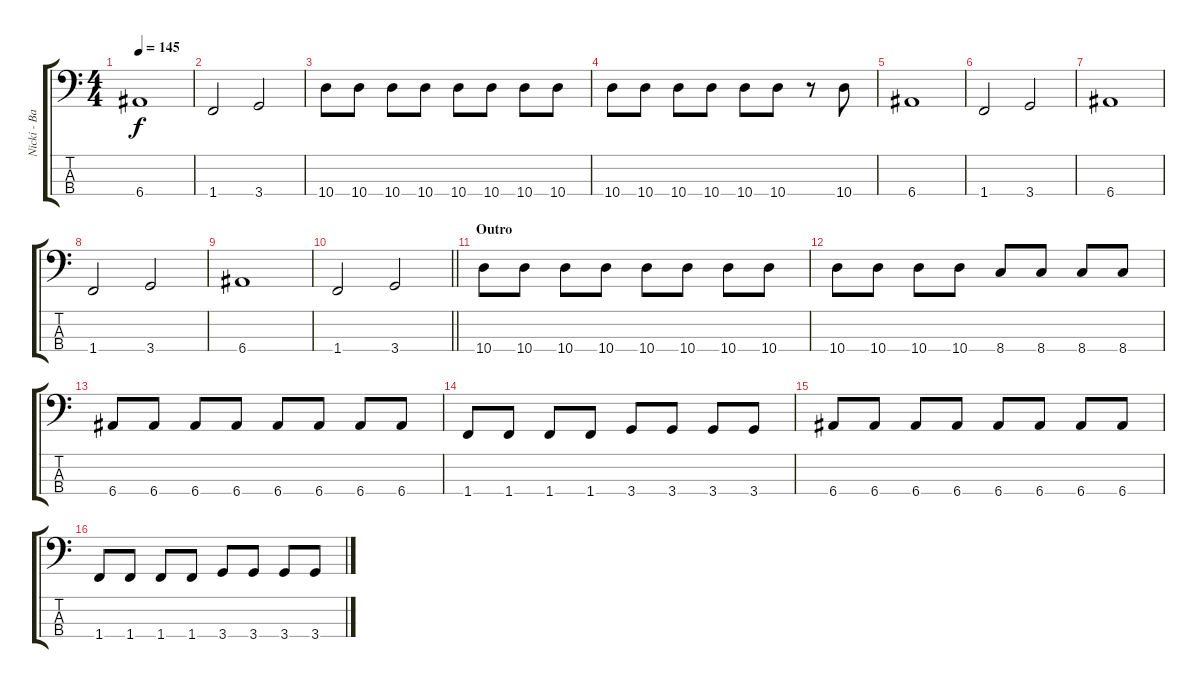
\track ("Nicki - Bass" "Nicki - Ba") {instrument electricbassfinger}
\staff {score tabs}
\tuning (G2 D2 A1 E1) {hide}
\ts (4 4)
\tempo 145
\clef f4
\ks c
6.4.1{dy f} |
1.4.2 3.4.2 |
10.4.8 10.4.8 10.4.8 10.4.8 10.4.8 10.4.8 10.4.8 10.4.8 |
10.4.8 10.4.8 10.4.8 10.4.8 10.4.8 10.4.8 r.8 10.4.8 |
6.4.1 |
1.4.2 3.4.2 |
6.4.1 |
1.4.2 3.4.2 |
6.4.1 |
\barLineRight lightlight
1.4.2 3.4.2 |
\section ("" "Outro")
10.4.8 10.4.8 10.4.8 10.4.8 10.4.8 10.4.8 10.4.8 10.4.8 |
10.4.8 10.4.8 10.4.8 10.4.8 8.4.8 8.4.8 8.4.8 8.4.8 |
6.4.8 6.4.8 6.4.8 6.4.8 6.4.8 6.4.8 6.4.8 6.4.8 |
1.4.8 1.4.8 1.4.8 1.4.8 3.4.8 3.4.8 3.4.8 3.4.8 |
6.4.8 6.4.8 6.4.8 6.4.8 6.4.8 6.4.8 6.4.8 6.4.8 |
1.4.8 1.4.8 1.4.8 1.4.8 3.4.8 3.4.8 3.4.8 3.4.8
